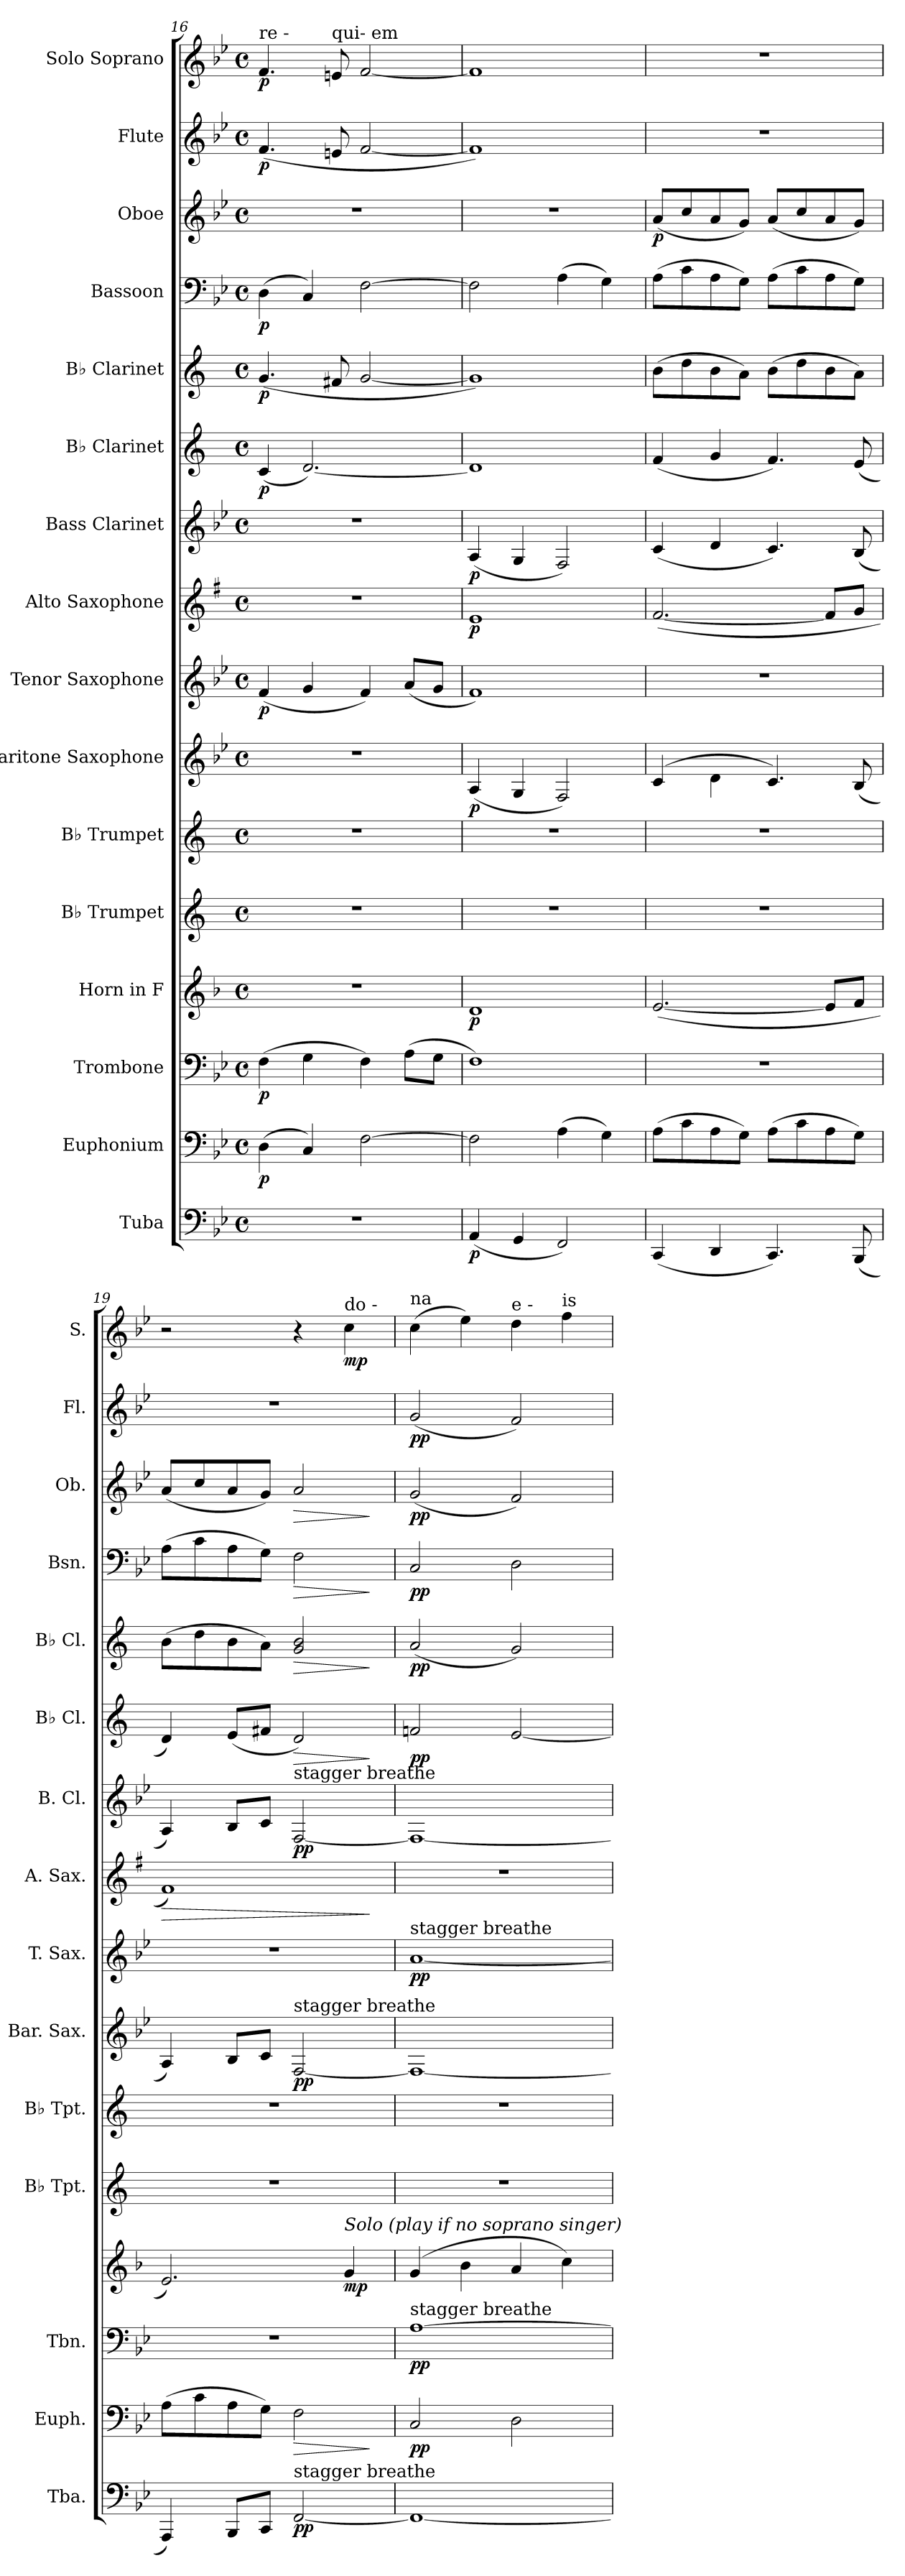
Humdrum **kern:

**kern	**dynam	**kern	**dynam	**kern	**dynam	**kern	**dynam	**kern	**kern	**kern	**dynam	**kern	**dynam	**kern	**dynam	**kern	**dynam	**kern	**dynam	**kern	**dynam	**kern	**dynam	**kern	**dynam	**kern	**dynam	**kern	**dynam
*part16	*part16	*part15	*part15	*part14	*part14	*part13	*part13	*part12	*part11	*part10	*part10	*part9	*part9	*part8	*part8	*part7	*part7	*part6	*part6	*part5	*part5	*part4	*part4	*part3	*part3	*part2	*part2	*part1	*part1
*staff16	*staff16	*staff15	*staff15	*staff14	*staff14	*staff13	*staff13	*staff12	*staff11	*staff10	*staff10	*staff9	*staff9	*staff8	*staff8	*staff7	*staff7	*staff6	*staff6	*staff5	*staff5	*staff4	*staff4	*staff3	*staff3	*staff2	*staff2	*staff1	*staff1
*I"Tuba	*	*I"Euphonium	*	*I"Trombone	*	*I"Horn in F	*	*I"B♭ Trumpet	*I"B♭ Trumpet	*I"Baritone Saxophone	*	*I"Tenor Saxophone	*	*I"Alto Saxophone	*	*I"Bass Clarinet	*	*I"B♭ Clarinet	*	*I"B♭ Clarinet	*	*I"Bassoon	*	*I"Oboe	*	*I"Flute	*	*I"Solo Soprano	*
*I'Tba.	*	*I'Euph.	*	*I'Tbn.	*	*	*	*I'B♭ Tpt.	*I'B♭ Tpt.	*I'Bar. Sax.	*	*I'T. Sax.	*	*I'A. Sax.	*	*I'B. Cl.	*	*I'B♭ Cl.	*	*I'B♭ Cl.	*	*I'Bsn.	*	*I'Ob.	*	*I'Fl.	*	*I'S.	*
*clefF4	*	*clefF4	*	*clefF4	*	*clefG2	*	*clefG2	*clefG2	*clefG2	*	*clefG2	*	*clefG2	*	*clefG2	*	*clefG2	*	*clefG2	*	*clefF4	*	*clefG2	*	*clefG2	*	*clefG2	*
*	*	*	*	*	*	*ITrd4c7	*	*ITrd1c2	*ITrd1c2	*ITrd12c21	*	*ITrd8c14	*	*ITrd5c9	*	*ITrd8c14	*	*ITrd1c2	*	*ITrd1c2	*	*	*	*	*	*	*	*	*
*k[b-e-]	*	*k[b-e-]	*	*k[b-e-]	*	*k[b-e-]	*	*k[b-e-]	*k[b-e-]	*k[b-e-]	*	*k[b-e-]	*	*k[b-e-]	*	*k[b-e-]	*	*k[b-e-]	*	*k[b-e-]	*	*k[b-e-]	*	*k[b-e-]	*	*k[b-e-]	*	*k[b-e-]	*
*M4/4	*	*M4/4	*	*M4/4	*	*M4/4	*	*M4/4	*M4/4	*M4/4	*	*M4/4	*	*M4/4	*	*M4/4	*	*M4/4	*	*M4/4	*	*M4/4	*	*M4/4	*	*M4/4	*	*M4/4	*
*met(c)	*	*met(c)	*	*met(c)	*	*met(c)	*	*met(c)	*met(c)	*met(c)	*	*met(c)	*	*met(c)	*	*met(c)	*	*met(c)	*	*met(c)	*	*met(c)	*	*met(c)	*	*met(c)	*	*met(c)	*
=16	=16	=16	=16	=16	=16	=16	=16	=16	=16	=16	=16	=16	=16	=16	=16	=16	=16	=16	=16	=16	=16	=16	=16	=16	=16	=16	=16	=16	=16
!	!	!	!	!	!	!	!	!	!	!	!	!	!	!	!	!	!	!	!	!	!	!	!	!	!	!	!	!LO:TX:a:t=re   -	!
!	!	!	!LO:DY:b	!	!LO:DY:b	!	!	!	!	!	!	!	!LO:DY:b	!	!	!	!	!	!LO:DY:b	!	!LO:DY:b	!	!LO:DY:b	!	!	!	!LO:DY:b	!	!LO:DY:b
1r	.	(4D\	p	(4F\	p	1r	.	1r	1r	1r	.	(4F/	p	1r	.	1r	.	(4B-/	p	(4.f/	p	(4D\	p	1r	.	(4.f/	p	4.f/	p
.	.	4C/)	.	4G\	.	.	.	.	.	.	.	4G/	.	.	.	.	.	[2.c/)	.	.	.	4C/)	.	.	.	.	.	.	.
!	!	!	!	!	!	!	!	!	!	!	!	!	!	!	!	!	!	!	!	!	!	!	!	!	!	!	!	!LO:TX:a:t=qui- em	!
.	.	.	.	.	.	.	.	.	.	.	.	.	.	.	.	.	.	.	.	8en/	.	.	.	.	.	8en/	.	8en/	.
.	.	[2F\	.	4F\)	.	.	.	.	.	.	.	4F/)	.	.	.	.	.	.	.	[2f/	.	[2F\	.	.	.	[2f/	.	[2f/	.
.	.	.	.	(8A\L	.	.	.	.	.	.	.	(8A/L	.	.	.	.	.	.	.	.	.	.	.	.	.	.	.	.	.
.	.	.	.	8G\J	.	.	.	.	.	.	.	8G/J	.	.	.	.	.	.	.	.	.	.	.	.	.	.	.	.	.
=17	=17	=17	=17	=17	=17	=17	=17	=17	=17	=17	=17	=17	=17	=17	=17	=17	=17	=17	=17	=17	=17	=17	=17	=17	=17	=17	=17	=17	=17
!	!LO:DY:b	!	!	!	!	!	!LO:DY:b	!	!	!	!LO:DY:b	!	!	!	!LO:DY:b	!	!LO:DY:b	!	!	!	!	!	!	!	!	!	!	!	!
(4AA/	p	2F\]	.	1F)	.	1G	p	1r	1r	(4AA/	p	1F)	.	1G	p	(4AA/	p	1c]	.	1f])	.	2F\]	.	1r	.	1f])	.	1f]	.
4GG/	.	.	.	.	.	.	.	.	.	4GG/	.	.	.	.	.	4GG/	.	.	.	.	.	.	.	.	.	.	.	.	.
2FF/)	.	(4A\	.	.	.	.	.	.	.	2FF/)	.	.	.	.	.	2FF/)	.	.	.	.	.	(4A\	.	.	.	.	.	.	.
.	.	4G\)	.	.	.	.	.	.	.	.	.	.	.	.	.	.	.	.	.	.	.	4G\)	.	.	.	.	.	.	.
!!LO:PB:g=z
=18	=18	=18	=18	=18	=18	=18	=18	=18	=18	=18	=18	=18	=18	=18	=18	=18	=18	=18	=18	=18	=18	=18	=18	=18	=18	=18	=18	=18	=18
!	!	!	!	!	!	!	!	!	!	!	!	!	!	!	!	!	!	!	!	!	!	!	!	!	!LO:DY:b	!	!	!	!
(4CC/	.	(8A\L	.	1r	.	([2.A/	.	1r	1r	(4C/	.	1r	.	([2.A/	.	(4C/	.	(4e-/	.	(8a\L	.	(8A\L	.	(8a/L	p	1r	.	1r	.
.	.	8c\	.	.	.	.	.	.	.	.	.	.	.	.	.	.	.	.	.	8cc\	.	8c\	.	8cc/	.	.	.	.	.
4DD/	.	8A\	.	.	.	.	.	.	.	4D\	.	.	.	.	.	4D/	.	4f/	.	8a\	.	8A\	.	8a/	.	.	.	.	.
.	.	8G\J)	.	.	.	.	.	.	.	.	.	.	.	.	.	.	.	.	.	8g\J)	.	8G\J)	.	8g/J)	.	.	.	.	.
4.CC/)	.	(8A\L	.	.	.	.	.	.	.	4.C/)	.	.	.	.	.	4.C/)	.	4.e-/)	.	(8a\L	.	(8A\L	.	(8a/L	.	.	.	.	.
.	.	8c\	.	.	.	.	.	.	.	.	.	.	.	.	.	.	.	.	.	8cc\	.	8c\	.	8cc/	.	.	.	.	.
.	.	8A\	.	.	.	8A/L]	.	.	.	.	.	.	.	8A/L]	.	.	.	.	.	8a\	.	8A\	.	8a/	.	.	.	.	.
(8BBB-/	.	8G\J)	.	.	.	8B-/J	.	.	.	(8BB-/	.	.	.	8B-/J	.	(8BB-/	.	(8d/	.	8g\J)	.	8G\J)	.	8g/J)	.	.	.	.	.
=19	=19	=19	=19	=19	=19	=19	=19	=19	=19	=19	=19	=19	=19	=19	=19	=19	=19	=19	=19	=19	=19	=19	=19	=19	=19	=19	=19	=19	=19
!	!	!	!	!	!	!	!	!	!	!	!	!	!	!	!LO:HP:b	!	!	!	!	!	!	!	!	!	!	!	!	!	!
4AAA/)	.	(8A\L	.	1r	.	2.A/)	.	1r	1r	4AA/)	.	1r	.	1A)	>	4AA/)	.	4c/)	.	(8a\L	.	(8A\L	.	(8a/L	.	1r	.	2r	.
.	.	8c\	.	.	.	.	.	.	.	.	.	.	.	.	.	.	.	.	.	8cc\	.	8c\	.	8cc/	.	.	.	.	.
8BBB-/L	.	8A\	.	.	.	.	.	.	.	8BB-/L	.	.	.	.	.	8BB-/L	.	(8d/L	.	8a\	.	8A\	.	8a/	.	.	.	.	.
8CC/J	.	8G\J)	.	.	.	.	.	.	.	8C/J	.	.	.	.	.	8C/J	.	8en/J	.	8g\J)	.	8G\J)	.	8g/J)	.	.	.	.	.
!	!	!	!	!	!	!	!	!	!	!	!	!	!	!	!	!LO:TX:a:t=stagger breathe	!	!	!	!	!	!	!	!	!	!	!	!	!
!	!	!	!	!	!	!	!	!	!	!LO:TX:a:t=stagger breathe	!	!	!	!	!	!	!	!	!	!	!	!	!	!	!	!	!	!	!
!LO:TX:a:t=stagger breathe	!	!	!	!	!	!	!	!	!	!	!	!	!	!	!	!	!	!	!	!	!	!	!	!	!	!	!	!	!
!	!LO:DY:b	!	!LO:HP:b	!	!	!	!	!	!	!	!LO:DY:b	!	!	!	!	!	!LO:DY:b	!	!LO:HP:b	!	!LO:HP:b	!	!LO:HP:b	!	!LO:HP:b	!	!	!	!
[2FF/	pp	2F\	>	.	.	.	.	.	.	[2FF/	pp	.	.	.	.	[2FF/	pp	2c/)	>	2f/ 2a/	>	2F\	>	2a/	>	.	.	4r	.
!	!	!	!	!	!	!	!	!	!	!	!	!	!	!	!	!	!	!	!	!	!	!	!	!	!	!	!	!LO:TX:a:t=do  -	!
!	!	!	!	!	!	!LO:TX:a:i:t=Solo (play if no soprano singer)	!	!	!	!	!	!	!	!	!	!	!	!	!	!	!	!	!	!	!	!	!	!	!
!	!	!	!	!	!	!	!LO:DY:b	!	!	!	!	!	!	!	!	!	!	!	!	!	!	!	!	!	!	!	!	!	!LO:DY:b
.	.	.	.	.	.	4c/	mp	.	.	.	.	.	.	.	.	.	.	.	.	.	.	.	.	.	.	.	.	4cc\	mp
.	.	.	]	.	.	.	.	.	.	.	.	.	.	.	]	.	.	.	]	.	]	.	]	.	]	.	.	.	.
=20	=20	=20	=20	=20	=20	=20	=20	=20	=20	=20	=20	=20	=20	=20	=20	=20	=20	=20	=20	=20	=20	=20	=20	=20	=20	=20	=20	=20	=20
!	!	!	!	!	!	!	!	!	!	!	!	!	!	!	!	!	!	!	!	!	!	!	!	!	!	!	!	!LO:TX:a:t=na	!
!	!	!	!	!	!	!	!	!	!	!	!	!LO:TX:a:t=stagger breathe	!	!	!	!	!	!	!	!	!	!	!	!	!	!	!	!	!
!	!	!	!	!LO:TX:a:t=stagger breathe	!	!	!	!	!	!	!	!	!	!	!	!	!	!	!	!	!	!	!	!	!	!	!	!	!
!	!	!	!LO:DY:b	!	!LO:DY:b	!	!	!	!	!	!	!	!LO:DY:b	!	!	!	!	!	!LO:DY:b	!	!LO:DY:b	!	!LO:DY:b	!	!LO:DY:b	!	!LO:DY:b	!	!
1FF_	.	2C/	pp	[1A	pp	(4c/	.	1r	1r	1FF_	.	[1A	pp	1r	.	1FF_	.	2e-X/	pp	(2g/	pp	2C/	pp	(2g/	pp	(2g/	pp	(4cc\	.
.	.	.	.	.	.	4e-\	.	.	.	.	.	.	.	.	.	.	.	.	.	.	.	.	.	.	.	.	.	4ee-\)	.
!	!	!	!	!	!	!	!	!	!	!	!	!	!	!	!	!	!	!	!	!	!	!	!	!	!	!	!	!LO:TX:a:t=e -	!
.	.	2D\	.	.	.	4d/	.	.	.	.	.	.	.	.	.	.	.	[2d/	.	2f/)	.	2D\	.	2f/)	.	2f/)	.	4dd\	.
!	!	!	!	!	!	!	!	!	!	!	!	!	!	!	!	!	!	!	!	!	!	!	!	!	!	!	!	!LO:TX:a:t=is	!
.	.	.	.	.	.	4f\)	.	.	.	.	.	.	.	.	.	.	.	.	.	.	.	.	.	.	.	.	.	4ff\	.
=	=	=	=	=	=	=	=	=	=	=	=	=	=	=	=	=	=	=	=	=	=	=	=	=	=	=	=	=	=
*-	*-	*-	*-	*-	*-	*-	*-	*-	*-	*-	*-	*-	*-	*-	*-	*-	*-	*-	*-	*-	*-	*-	*-	*-	*-	*-	*-	*-	*-
